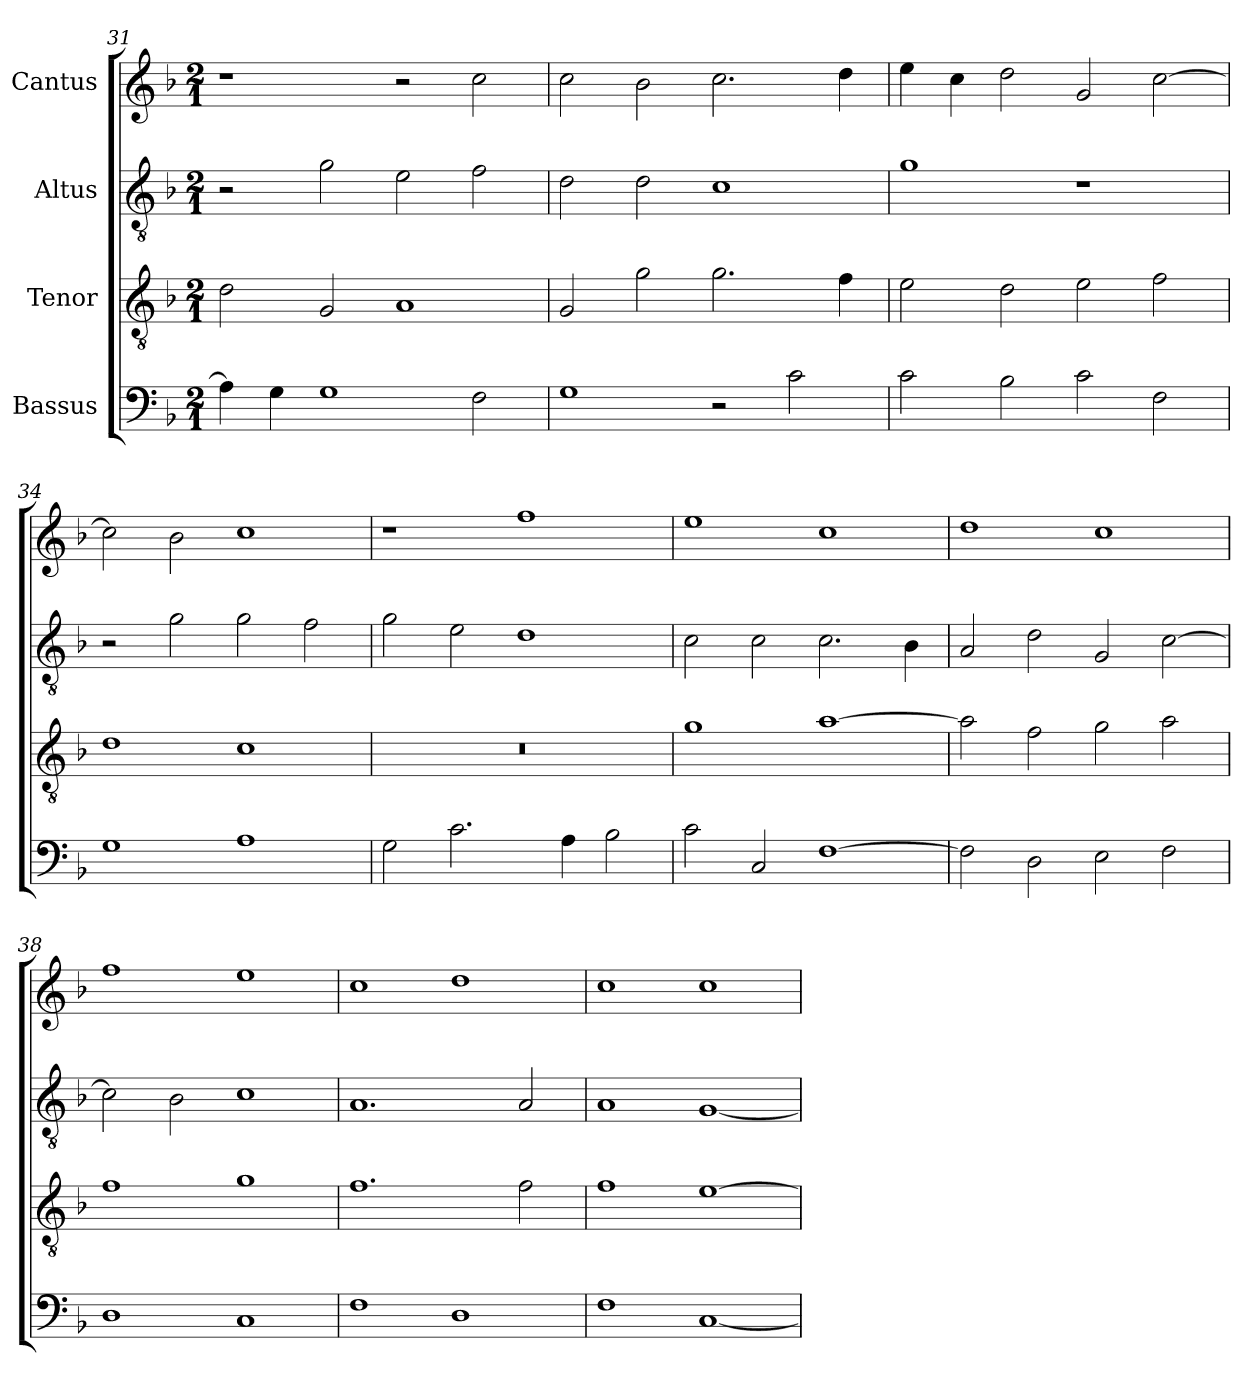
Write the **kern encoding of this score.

**kern	**kern	**kern	**kern
*part4	*part3	*part2	*part1
*staff4	*staff3	*staff2	*staff1
*I"Bassus	*I"Tenor	*I"Altus	*I"Cantus
!!LO:LB:g=z
*clefF4	*clefGv2	*clefGv2	*clefG2
*	*ITrd7c12	*ITrd7c12	*
*k[b-]	*k[b-]	*k[b-]	*k[b-]
*F:	*F:	*F:	*F:
*M2/1	*M2/1	*M2/1	*M2/1
=31	=31	=31	=31
4Ai\]	2Di\	2r	1r
4Gi\	.	.	.
1Gi	2GGi/	2Gi\	.
.	1AAi	2Ei\	2r
2Fi\	.	2Fi\	2cci\
=32	=32	=32	=32
1Gi	2GGi/	2Di\	2cci\
.	2Gi\	2Di\	2b-i\
2r	2.Gi\	1Ci	2.cci\
2ci\	.	.	.
.	4Fi\	.	4ddi\
=33	=33	=33	=33
2ci\	2Ei\	1Gi	4eei\
.	.	.	4cci\
2B-i\	2Di\	.	2ddi\
2ci\	2Ei\	1r	2gi/
2Fi\	2Fi\	.	[>2cci\
=34	=34	=34	=34
1Gi	1Di	2r	2cci\]
.	.	2Gi\	2b-i\
1Ai	1Ci	2Gi\	1cci
.	.	2Fi\	.
=35	=35	=35	=35
!	!LO:N:vis=1	!	!
2Gi\	0r	2Gi\	1r
2.ci\	.	2Ei\	.
.	.	1Di	1ffi
4Ai\	.	.	.
2B-i\	.	.	.
!!LO:LB:g=z
=36	=36	=36	=36
2ci\	1Gi	2Ci\	1eei
2Ci/	.	2Ci\	.
[>1Fi	[>1Ai	2.Ci\	1cci
.	.	4BB-i\	.
=37	=37	=37	=37
2Fi\]	2Ai\]	2AAi/	1ddi
2Di\	2Fi\	2Di\	.
2Ei\	2Gi\	2GGi/	1cci
2Fi\	2Ai\	[>2Ci\	.
=38	=38	=38	=38
1Di	1Fi	2Ci\]	1ffi
.	.	2BB-i\	.
1Ci	1Gi	1Ci	1eei
=39	=39	=39	=39
1Fi	1.Fi	1.AAi	1cci
1Di	.	.	1ddi
.	2Fi\	2AAi/	.
=40	=40	=40	=40
1Fi	1Fi	1AAi	1cci
[<1Ci	[>1Ei	[<1GGi	1cci
=	=	=	=
*-	*-	*-	*-
